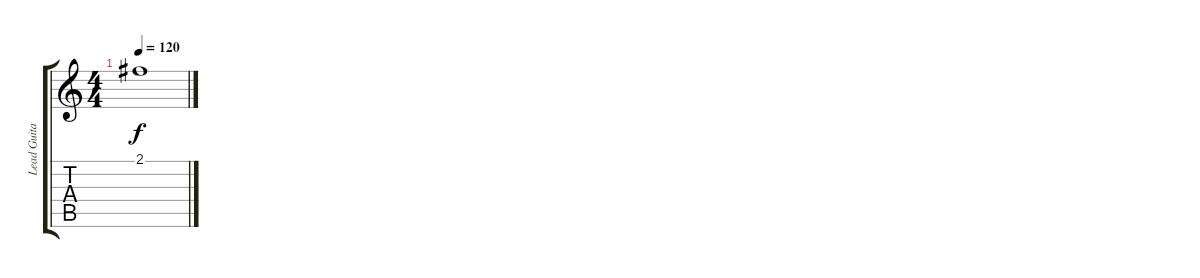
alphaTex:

\track ("Lead Guitar" "Lead Guita") {instrument distortionguitar}
\staff {score tabs}
\tuning (E4 B3 G3 D3 A2 D2) {hide}
\ts (4 4)
\tempo 120
\clef g2
\ks c
2.1.1{dy f}
